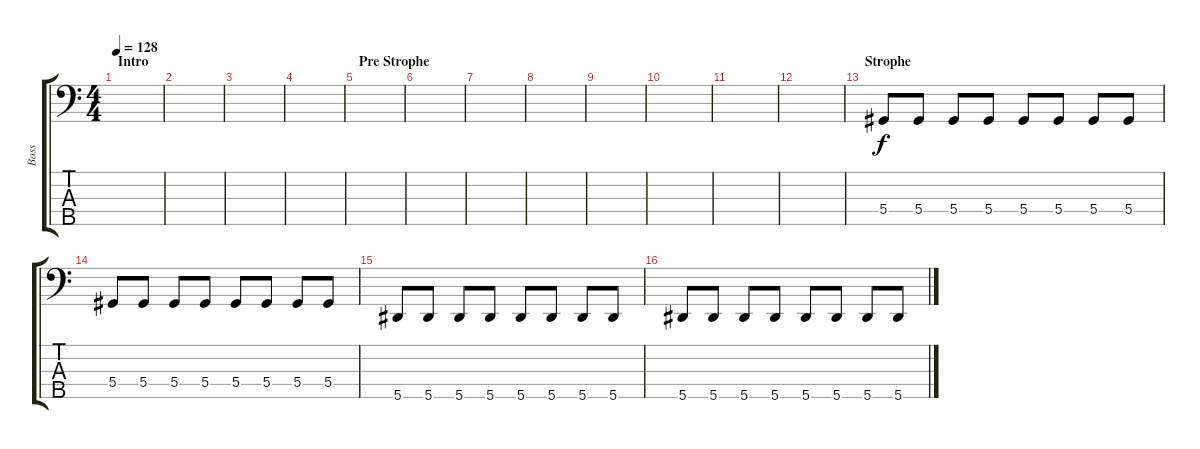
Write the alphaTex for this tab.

\track ("Bass" "Bass") {instrument electricbassfinger}
\staff {score tabs}
\tuning (Gb2 Db2 Ab1 Eb1 Bb0) {hide}
\ts (4 4)
\section ("" "Intro")
\tempo 128
\clef f4
\ks c
|
|
|
|
\section ("" "Pre Strophe")
|
|
|
|
|
|
|
|
\section ("" "Strophe")
5.4.8 5.4.8 5.4.8 5.4.8 5.4.8 5.4.8 5.4.8 5.4.8 |
5.4.8 5.4.8 5.4.8 5.4.8 5.4.8 5.4.8 5.4.8 5.4.8 |
5.5.8 5.5.8 5.5.8 5.5.8 5.5.8 5.5.8 5.5.8 5.5.8 |
5.5.8 5.5.8 5.5.8 5.5.8 5.5.8 5.5.8 5.5.8 5.5.8
